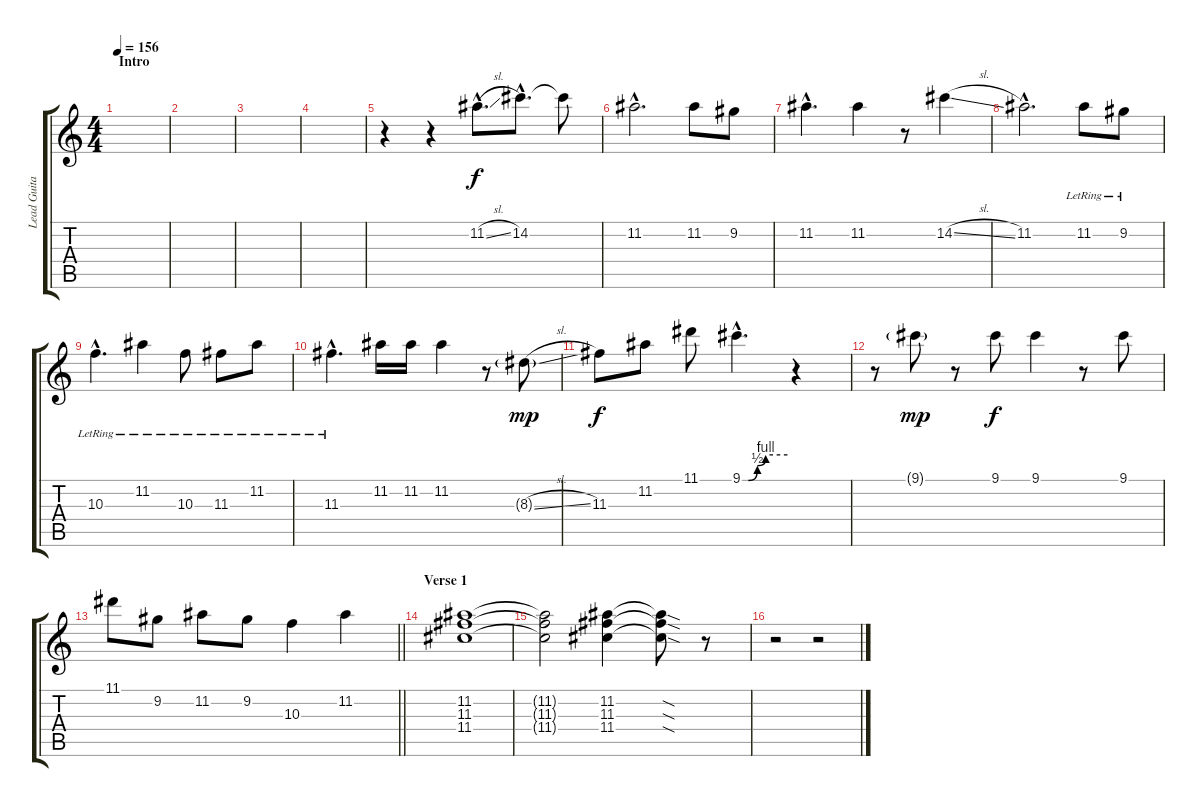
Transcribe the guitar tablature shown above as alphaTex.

\track ("Lead Guitar" "Lead Guita") {instrument overdrivenguitar}
\staff {score tabs}
\tuning (E4 B3 G3 D3 A2 E2) {hide}
\ts (4 4)
\section ("" "Intro")
\tempo 156
\tempo 167
\tempo 156
\clef g2
\ks c
|
|
|
|
r.4 r.4 11.2{sl hac}.8{d} 14.2{hac}.8{d} 14.2{t}.8 |
11.2{hac}.2{d} 11.2.8 9.2.8 |
11.2{hac}.4{d} 11.2.4 r.8 14.2{sl}.4 |
11.2{hac}.2{d} 11.2{lr}.8 9.2{lr}.8 |
10.3{hac lr}.4{d} 11.2{lr}.4 10.3{lr}.8 11.3{lr}.8 11.2{lr}.8 |
11.3{hac lr}.4{d} 11.2.16 11.2.16 11.2.4 r.8 8.3{sl g}.8{dy mp} |
11.3.8{dy f} 11.2.8 11.1.8 9.1{be (custom 0 0 8 0 20 2 31 4 60 4) hac}.4{d} r.4 |
r.8 9.1{g}.8{dy mp} r.8 9.1.8{dy f} 9.1.4 r.8 9.1.8 |
\barLineRight lightlight
11.1.8 9.2.8 11.2.8 9.2.8 10.3.4 11.2.4 |
\section ("" "Verse 1")
(11.2 11.3 11.4).1 |
(11.2{t} 11.3{t} 11.4{t}).2 (11.2 11.3 11.4).4 (11.2{sod t} 11.3{sod t} 11.4{sod t}).8 r.8 |
r.2 r.2
